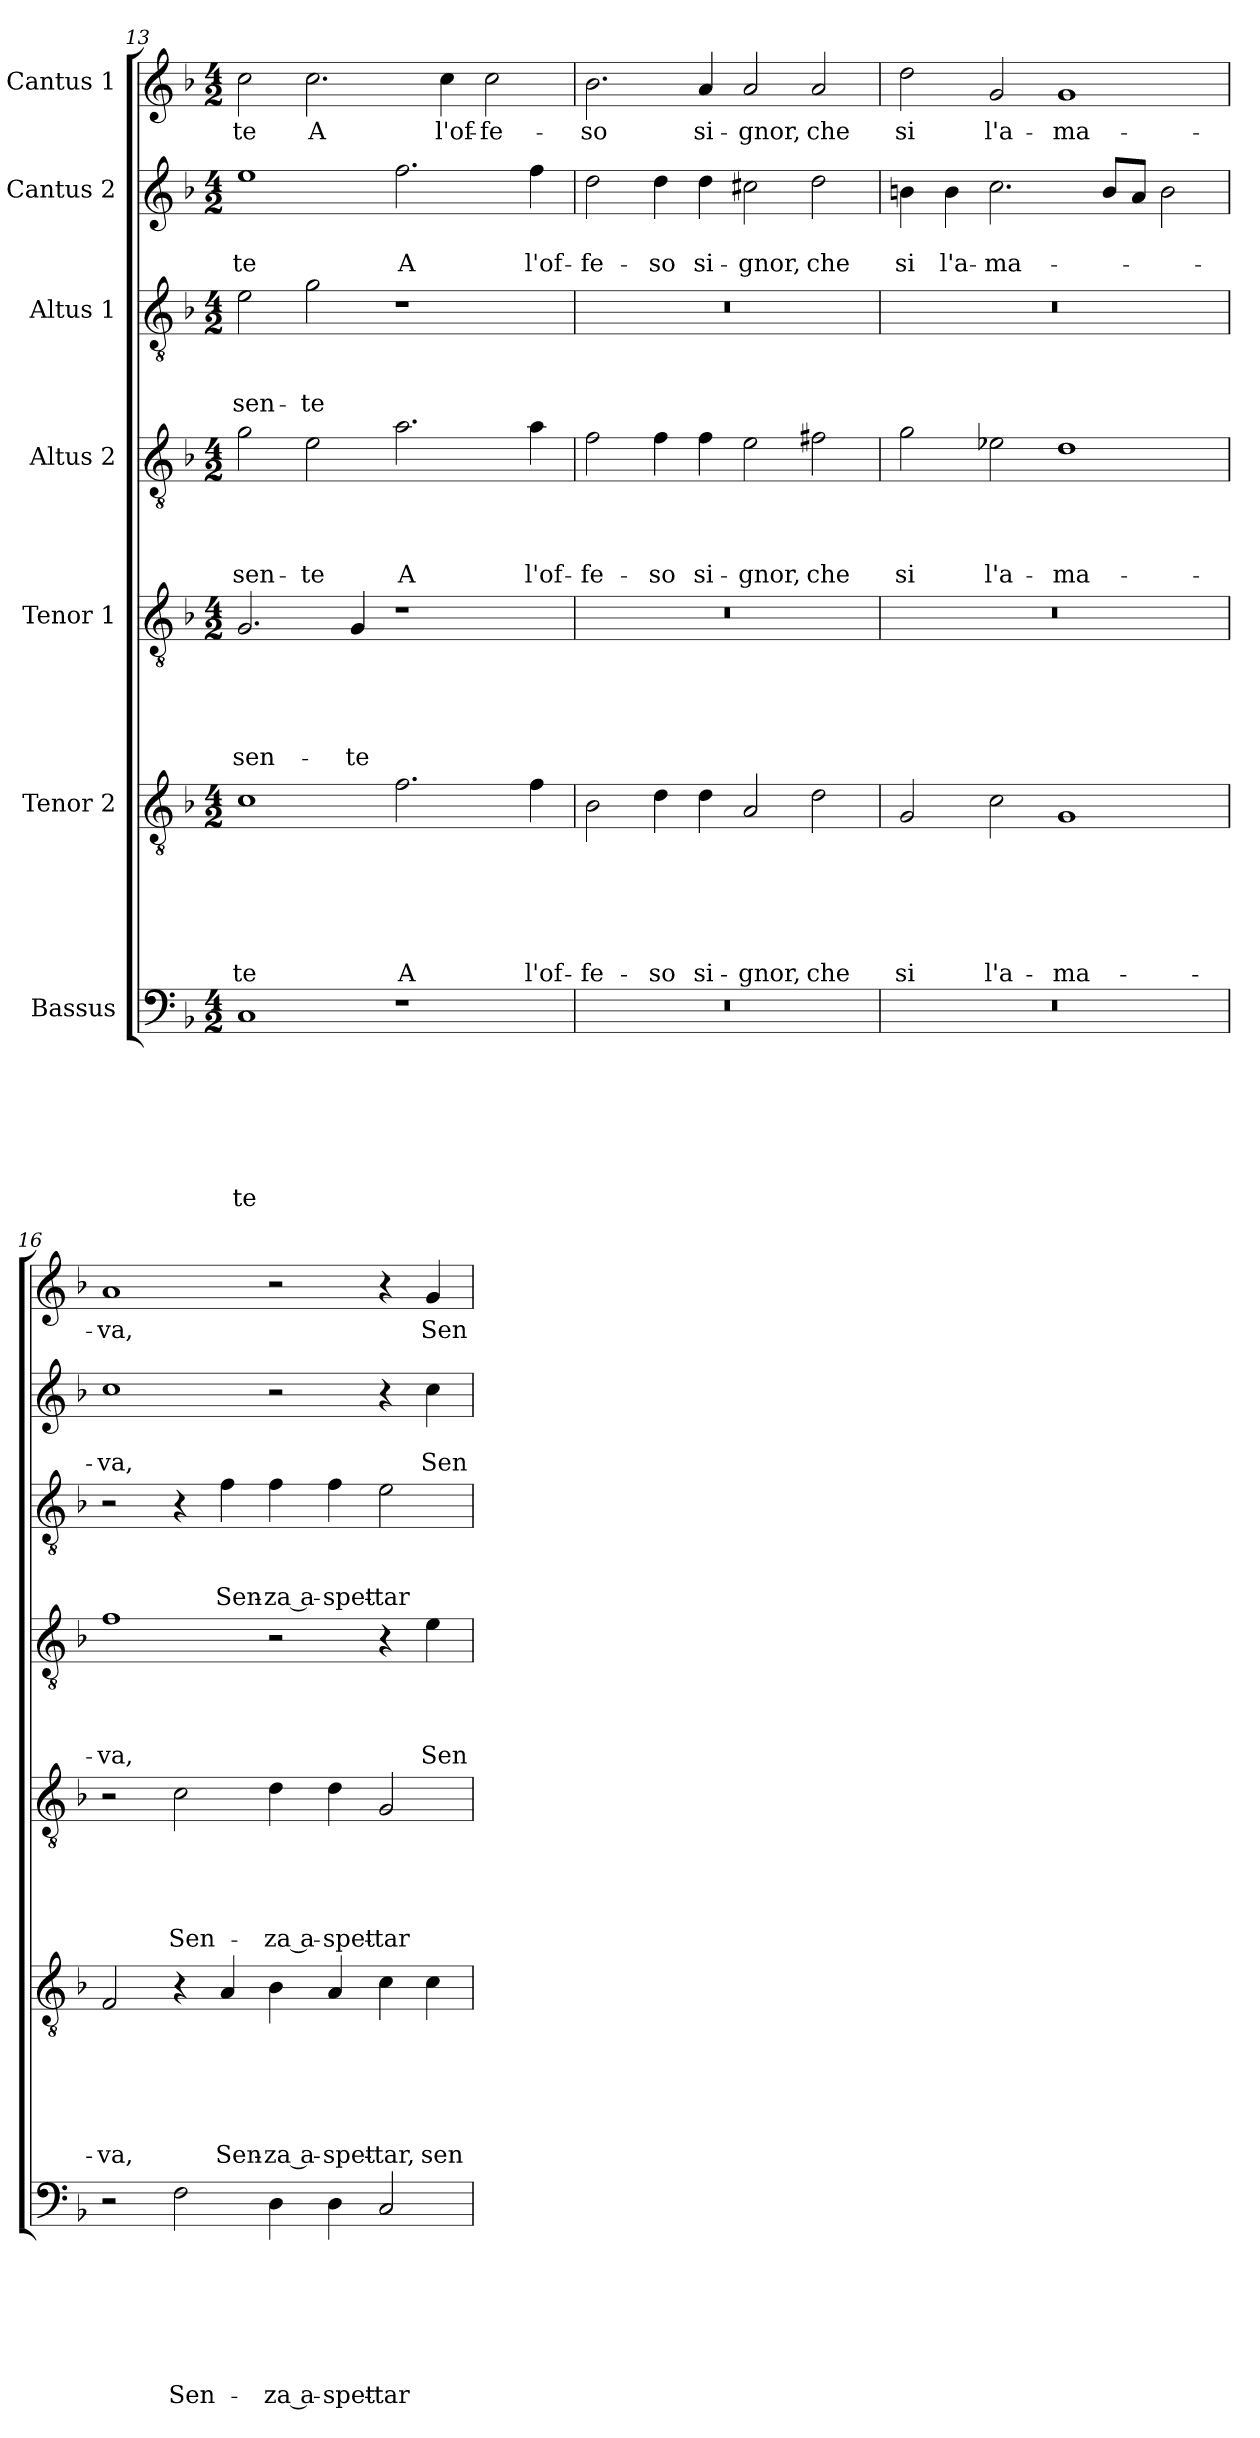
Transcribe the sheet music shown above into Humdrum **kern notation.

**kern	**text	**text	**text	**text	**text	**text	**text	**kern	**text	**text	**text	**text	**text	**text	**kern	**text	**text	**text	**text	**text	**kern	**text	**text	**text	**text	**kern	**text	**text	**text	**kern	**text	**text	**kern	**text
*part7	*part7	*part7	*part7	*part7	*part7	*part7	*part7	*part6	*part6	*part6	*part6	*part6	*part6	*part6	*part5	*part5	*part5	*part5	*part5	*part5	*part4	*part4	*part4	*part4	*part4	*part3	*part3	*part3	*part3	*part2	*part2	*part2	*part1	*part1
*staff7	*staff7	*staff7	*staff7	*staff7	*staff7	*staff7	*staff7	*staff6	*staff6	*staff6	*staff6	*staff6	*staff6	*staff6	*staff5	*staff5	*staff5	*staff5	*staff5	*staff5	*staff4	*staff4	*staff4	*staff4	*staff4	*staff3	*staff3	*staff3	*staff3	*staff2	*staff2	*staff2	*staff1	*staff1
*I"Bassus	*	*	*	*	*	*	*	*I"Tenor 2	*	*	*	*	*	*	*I"Tenor 1	*	*	*	*	*	*I"Altus 2	*	*	*	*	*I"Altus 1	*	*	*	*I"Cantus 2	*	*	*I"Cantus 1	*
!!LO:LB:g=z
*clefF4	*	*	*	*	*	*	*	*clefGv2	*	*	*	*	*	*	*clefGv2	*	*	*	*	*	*clefGv2	*	*	*	*	*clefGv2	*	*	*	*clefG2	*	*	*clefG2	*
*k[b-]	*	*	*	*	*	*	*	*k[b-]	*	*	*	*	*	*	*k[b-]	*	*	*	*	*	*k[b-]	*	*	*	*	*k[b-]	*	*	*	*k[b-]	*	*	*k[b-]	*
*d:	*	*	*	*	*	*	*	*d:	*	*	*	*	*	*	*d:	*	*	*	*	*	*d:	*	*	*	*	*d:	*	*	*	*d:	*	*	*d:	*
*M4/2	*	*	*	*	*	*	*	*M4/2	*	*	*	*	*	*	*M4/2	*	*	*	*	*	*M4/2	*	*	*	*	*M4/2	*	*	*	*M4/2	*	*	*M4/2	*
=13	=13	=13	=13	=13	=13	=13	=13	=13	=13	=13	=13	=13	=13	=13	=13	=13	=13	=13	=13	=13	=13	=13	=13	=13	=13	=13	=13	=13	=13	=13	=13	=13	=13	=13
!	!	!	!	!	!	!	!LO:LY:b	!	!	!	!	!	!	!LO:LY:b	!	!	!	!	!	!LO:LY:b	!	!	!	!	!LO:LY:b	!	!	!	!LO:LY:b	!	!	!LO:LY:b	!	!LO:LY:b
1C	.	.	.	.	.	.	-te	1c	.	.	.	.	.	-te	2.G/	.	.	.	.	-sen-	2g\	.	.	.	-sen-	2e\	.	.	-sen-	1ee	.	-te	2cc\	-te
!	!	!	!	!	!	!	!	!	!	!	!	!	!	!	!	!	!	!	!	!	!	!	!	!	!LO:LY:b	!	!	!	!LO:LY:b	!	!	!	!	!LO:LY:b
.	.	.	.	.	.	.	.	.	.	.	.	.	.	.	.	.	.	.	.	.	2e\	.	.	.	-te	2g\	.	.	-te	.	.	.	2.cc\	A
!	!	!	!	!	!	!	!	!	!	!	!	!	!	!	!	!	!	!	!	!LO:LY:b	!	!	!	!	!	!	!	!	!	!	!	!	!	!
.	.	.	.	.	.	.	.	.	.	.	.	.	.	.	4G/	.	.	.	.	-te	.	.	.	.	.	.	.	.	.	.	.	.	.	.
!	!	!	!	!	!	!	!	!	!	!	!	!	!	!LO:LY:b	!	!	!	!	!	!	!	!	!	!	!LO:LY:b	!	!	!	!	!	!	!LO:LY:b	!	!
1r	.	.	.	.	.	.	.	2.f\	.	.	.	.	.	A	1r	.	.	.	.	.	2.a\	.	.	.	A	1r	.	.	.	2.ff\	.	A	.	.
!	!	!	!	!	!	!	!	!	!	!	!	!	!	!	!	!	!	!	!	!	!	!	!	!	!	!	!	!	!	!	!	!	!	!LO:LY:b
.	.	.	.	.	.	.	.	.	.	.	.	.	.	.	.	.	.	.	.	.	.	.	.	.	.	.	.	.	.	.	.	.	4cc\	l'of-
!	!	!	!	!	!	!	!	!	!	!	!	!	!	!	!	!	!	!	!	!	!	!	!	!	!	!	!	!	!	!	!	!	!	!LO:LY:b
.	.	.	.	.	.	.	.	.	.	.	.	.	.	.	.	.	.	.	.	.	.	.	.	.	.	.	.	.	.	.	.	.	2cc\	-fe-
!	!	!	!	!	!	!	!	!	!	!	!	!	!	!LO:LY:b	!	!	!	!	!	!	!	!	!	!	!LO:LY:b	!	!	!	!	!	!	!LO:LY:b	!	!
.	.	.	.	.	.	.	.	4f\	.	.	.	.	.	l'of-	.	.	.	.	.	.	4a\	.	.	.	l'of-	.	.	.	.	4ff\	.	l'of-	.	.
=14	=14	=14	=14	=14	=14	=14	=14	=14	=14	=14	=14	=14	=14	=14	=14	=14	=14	=14	=14	=14	=14	=14	=14	=14	=14	=14	=14	=14	=14	=14	=14	=14	=14	=14
!	!	!	!	!	!	!	!	!	!	!	!	!	!	!LO:LY:b	!	!	!	!	!	!	!	!	!	!	!LO:LY:b	!	!	!	!	!	!	!LO:LY:b	!	!LO:LY:b
0r	.	.	.	.	.	.	.	2B-\	.	.	.	.	.	-fe-	0r	.	.	.	.	.	2f\	.	.	.	-fe-	0r	.	.	.	2dd\	.	-fe-	2.b-\	-so
!	!	!	!	!	!	!	!	!	!	!	!	!	!	!LO:LY:b	!	!	!	!	!	!	!	!	!	!	!LO:LY:b	!	!	!	!	!	!	!LO:LY:b	!	!
.	.	.	.	.	.	.	.	4d\	.	.	.	.	.	-so	.	.	.	.	.	.	4f\	.	.	.	-so	.	.	.	.	4dd\	.	-so	.	.
!	!	!	!	!	!	!	!	!	!	!	!	!	!	!LO:LY:b	!	!	!	!	!	!	!	!	!	!	!LO:LY:b	!	!	!	!	!	!	!LO:LY:b	!	!LO:LY:b
.	.	.	.	.	.	.	.	4d\	.	.	.	.	.	si-	.	.	.	.	.	.	4f\	.	.	.	si-	.	.	.	.	4dd\	.	si-	4a/	si-
!	!	!	!	!	!	!	!	!	!	!	!	!	!	!LO:LY:b	!	!	!	!	!	!	!	!	!	!	!LO:LY:b	!	!	!	!	!	!	!LO:LY:b	!	!LO:LY:b
.	.	.	.	.	.	.	.	2A/	.	.	.	.	.	-gnor,	.	.	.	.	.	.	2e\	.	.	.	-gnor,	.	.	.	.	2cc#X\	.	-gnor,	2a/	-gnor,
!	!	!	!	!	!	!	!	!	!	!	!	!	!	!LO:LY:b	!	!	!	!	!	!	!	!	!	!	!LO:LY:b	!	!	!	!	!	!	!LO:LY:b	!	!LO:LY:b
.	.	.	.	.	.	.	.	2d\	.	.	.	.	.	che	.	.	.	.	.	.	2f#X\	.	.	.	che	.	.	.	.	2dd\	.	che	2a/	che
=15	=15	=15	=15	=15	=15	=15	=15	=15	=15	=15	=15	=15	=15	=15	=15	=15	=15	=15	=15	=15	=15	=15	=15	=15	=15	=15	=15	=15	=15	=15	=15	=15	=15	=15
!	!	!	!	!	!	!	!	!	!	!	!	!	!	!LO:LY:b	!	!	!	!	!	!	!	!	!	!	!LO:LY:b	!	!	!	!	!	!	!LO:LY:b	!	!LO:LY:b
0r	.	.	.	.	.	.	.	2G/	.	.	.	.	.	si	0r	.	.	.	.	.	2g\	.	.	.	si	0r	.	.	.	4bn\	.	si	2dd\	si
!	!	!	!	!	!	!	!	!	!	!	!	!	!	!	!	!	!	!	!	!	!	!	!	!	!	!	!	!	!	!	!	!LO:LY:b	!	!
.	.	.	.	.	.	.	.	.	.	.	.	.	.	.	.	.	.	.	.	.	.	.	.	.	.	.	.	.	.	4b\	.	l'a-	.	.
!	!	!	!	!	!	!	!	!	!	!	!	!	!	!LO:LY:b	!	!	!	!	!	!	!	!	!	!	!LO:LY:b	!	!	!	!	!	!	!LO:LY:b	!	!LO:LY:b
.	.	.	.	.	.	.	.	2c\	.	.	.	.	.	l'a-	.	.	.	.	.	.	2e-X\	.	.	.	l'a-	.	.	.	.	2.cc\	.	-ma-	2g/	l'a-
!	!	!	!	!	!	!	!	!	!	!	!	!	!	!LO:LY:b	!	!	!	!	!	!	!	!	!	!	!LO:LY:b	!	!	!	!	!	!	!	!	!LO:LY:b
.	.	.	.	.	.	.	.	1G	.	.	.	.	.	-ma-	.	.	.	.	.	.	1d	.	.	.	-ma-	.	.	.	.	.	.	.	1g	-ma-
.	.	.	.	.	.	.	.	.	.	.	.	.	.	.	.	.	.	.	.	.	.	.	.	.	.	.	.	.	.	8b/L	.	.	.	.
.	.	.	.	.	.	.	.	.	.	.	.	.	.	.	.	.	.	.	.	.	.	.	.	.	.	.	.	.	.	8a/J	.	.	.	.
.	.	.	.	.	.	.	.	.	.	.	.	.	.	.	.	.	.	.	.	.	.	.	.	.	.	.	.	.	.	2b\	.	.	.	.
=16	=16	=16	=16	=16	=16	=16	=16	=16	=16	=16	=16	=16	=16	=16	=16	=16	=16	=16	=16	=16	=16	=16	=16	=16	=16	=16	=16	=16	=16	=16	=16	=16	=16	=16
!	!	!	!	!	!	!	!	!	!	!	!	!	!	!LO:LY:b	!	!	!	!	!	!	!	!	!	!	!LO:LY:b	!	!	!	!	!	!	!LO:LY:b	!	!LO:LY:b
2r	.	.	.	.	.	.	.	2F/	.	.	.	.	.	-va,	2r	.	.	.	.	.	1f	.	.	.	-va,	2r	.	.	.	1cc	.	-va,	1a	-va,
!	!	!	!	!	!	!	!LO:LY:b	!	!	!	!	!	!	!	!	!	!	!	!	!LO:LY:b	!	!	!	!	!	!	!	!	!	!	!	!	!	!
2F\	.	.	.	.	.	.	Sen-	4r	.	.	.	.	.	.	2c\	.	.	.	.	Sen-	.	.	.	.	.	4r	.	.	.	.	.	.	.	.
!	!	!	!	!	!	!	!	!	!	!	!	!	!	!LO:LY:b	!	!	!	!	!	!	!	!	!	!	!	!	!	!	!LO:LY:b	!	!	!	!	!
.	.	.	.	.	.	.	.	4A/	.	.	.	.	.	Sen-	.	.	.	.	.	.	.	.	.	.	.	4f\	.	.	Sen-	.	.	.	.	.
!	!	!	!	!	!	!	!LO:LY:b	!	!	!	!	!	!	!LO:LY:b	!	!	!	!	!	!LO:LY:b	!	!	!	!	!	!	!	!	!LO:LY:b	!	!	!	!	!
4D\	.	.	.	.	.	.	-za a-	4B-\	.	.	.	.	.	-za a-	4d\	.	.	.	.	-za a-	2r	.	.	.	.	4f\	.	.	-za a-	2r	.	.	2r	.
!	!	!	!	!	!	!	!LO:LY:b	!	!	!	!	!	!	!LO:LY:b	!	!	!	!	!	!LO:LY:b	!	!	!	!	!	!	!	!	!LO:LY:b	!	!	!	!	!
4D\	.	.	.	.	.	.	-spet-	4A/	.	.	.	.	.	-spet-	4d\	.	.	.	.	-spet-	.	.	.	.	.	4f\	.	.	-spet-	.	.	.	.	.
!	!	!	!	!	!	!	!LO:LY:b	!	!	!	!	!	!	!LO:LY:b	!	!	!	!	!	!LO:LY:b	!	!	!	!	!	!	!	!	!LO:LY:b	!	!	!	!	!
2C/	.	.	.	.	.	.	-tar	4c\	.	.	.	.	.	-tar,	2G/	.	.	.	.	-tar	4r	.	.	.	.	2e\	.	.	-tar	4r	.	.	4r	.
!	!	!	!	!	!	!	!	!	!	!	!	!	!	!LO:LY:b	!	!	!	!	!	!	!	!	!	!	!LO:LY:b	!	!	!	!	!	!	!LO:LY:b	!	!LO:LY:b
.	.	.	.	.	.	.	.	4c\	.	.	.	.	.	sen-	.	.	.	.	.	.	4e\	.	.	.	Sen-	.	.	.	.	4cc\	.	Sen-	4g/	Sen-
=	=	=	=	=	=	=	=	=	=	=	=	=	=	=	=	=	=	=	=	=	=	=	=	=	=	=	=	=	=	=	=	=	=	=
*-	*-	*-	*-	*-	*-	*-	*-	*-	*-	*-	*-	*-	*-	*-	*-	*-	*-	*-	*-	*-	*-	*-	*-	*-	*-	*-	*-	*-	*-	*-	*-	*-	*-	*-
